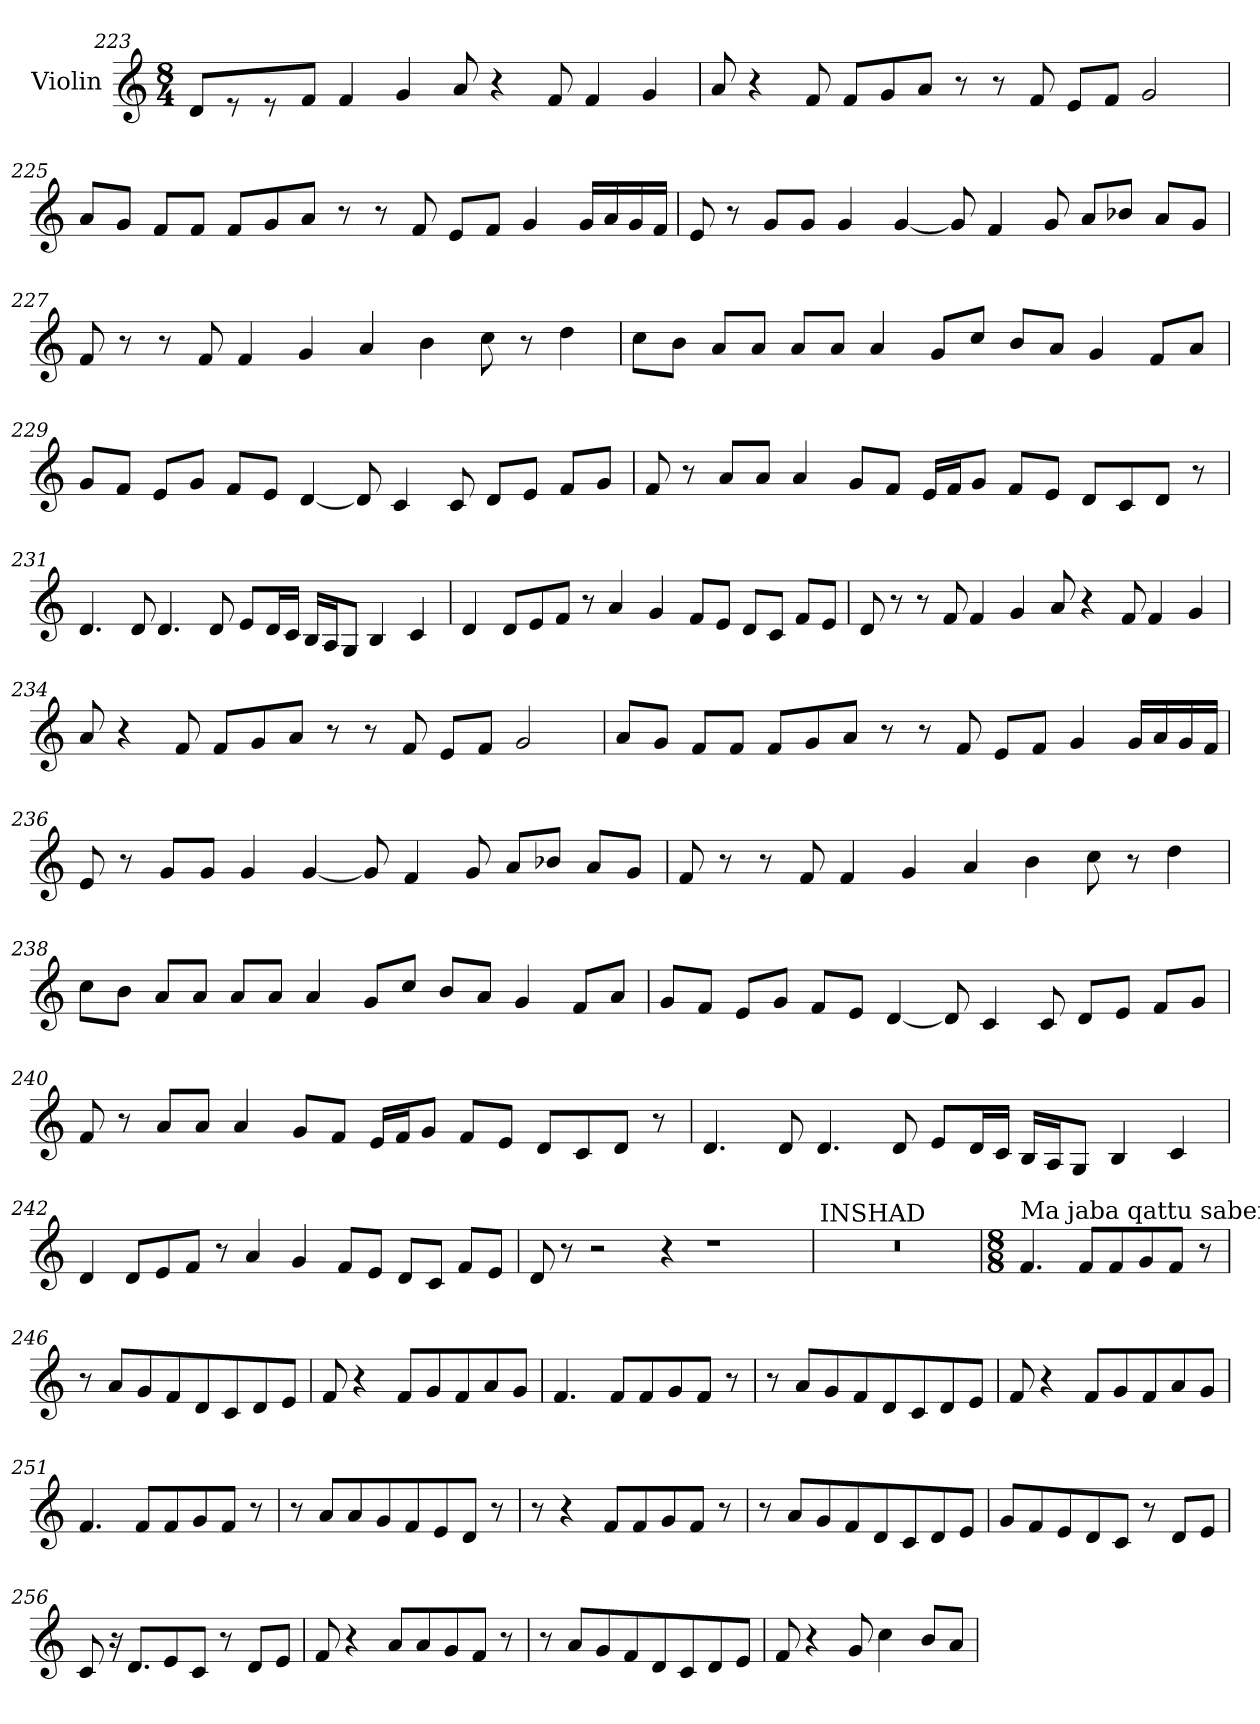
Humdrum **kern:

**kern
*part1
*staff1
*I"Violin
*clefG2
*k[]
*C:
*M8/4
=223
8d/L
8r
8r
8f/J
4f/
4g/
8a/
4r
8f/
4f/
4g/
!!LO:LB:g=z
=224
8a/
4r
8f/
8f/L
8g/
8a/J
8r
8r
8f/
8e/L
8f/J
2g/
=225
8a/L
8g/J
8f/L
8f/J
8f/L
8g/
8a/J
8r
8r
8f/
8e/L
8f/J
4g/
16g/LL
16a/
16g/
16f/JJ
!!LO:PB:g=z
=226
8e/
8r
8g/L
8g/J
4g/
[4g/
8g/]
4f/
8g/
8a/L
8b-X/J
8a/L
8g/J
=227
8f/
8r
8r
8f/
4f/
4g/
4a/
4b\
8cc\
8r
4dd\
!!LO:LB:g=z
=228
8cc\L
8b\J
8a/L
8a/J
8a/L
8a/J
4a/
8g/L
8cc/J
8b/L
8a/J
4g/
8f/L
8a/J
=229
8g/L
8f/J
8e/L
8g/J
8f/L
8e/J
[4d/
8d/]
4c/
8c/
8d/L
8e/J
8f/L
8g/J
!!LO:LB:g=z
=230
8f/
8r
8a/L
8a/J
4a/
8g/L
8f/J
16e/LL
16f/J
8g/J
8f/L
8e/J
8d/L
8c/
8d/J
8r
=231
4.d/
8d/
4.d/
8d/
8e/L
16d/L
16c/JJ
16B/LL
16A/J
8G/J
4B/
4c/
!!LO:LB:g=z
=232
4d/
8d/L
8e/
8f/J
8r
4a/
4g/
8f/L
8e/J
8d/L
8c/J
8f/L
8e/J
=233
8d/
8r
8r
8f/
4f/
4g/
8a/
4r
8f/
4f/
4g/
!!LO:LB:g=z
=234
8a/
4r
8f/
8f/L
8g/
8a/J
8r
8r
8f/
8e/L
8f/J
2g/
=235
8a/L
8g/J
8f/L
8f/J
8f/L
8g/
8a/J
8r
8r
8f/
8e/L
8f/J
4g/
16g/LL
16a/
16g/
16f/JJ
!!LO:LB:g=z
=236
8e/
8r
8g/L
8g/J
4g/
[4g/
8g/]
4f/
8g/
8a/L
8b-X/J
8a/L
8g/J
=237
8f/
8r
8r
8f/
4f/
4g/
4a/
4b\
8cc\
8r
4dd\
!!LO:LB:g=z
=238
8cc\L
8b\J
8a/L
8a/J
8a/L
8a/J
4a/
8g/L
8cc/J
8b/L
8a/J
4g/
8f/L
8a/J
=239
8g/L
8f/J
8e/L
8g/J
8f/L
8e/J
[4d/
8d/]
4c/
8c/
8d/L
8e/J
8f/L
8g/J
!!LO:LB:g=z
=240
8f/
8r
8a/L
8a/J
4a/
8g/L
8f/J
16e/LL
16f/J
8g/J
8f/L
8e/J
8d/L
8c/
8d/J
8r
=241
4.d/
8d/
4.d/
8d/
8e/L
16d/L
16c/JJ
16B/LL
16A/J
8G/J
4B/
4c/
!!LO:PB:g=z
=242
4d/
8d/L
8e/
8f/J
8r
4a/
4g/
8f/L
8e/J
8d/L
8c/J
8f/L
8e/J
=243
8d/
8r
2r
4r
1r
!!LO:PB:g=z
=244
!LO:TX:a:t=INSHAD
0r
!!LO:PB:g=z
=245
*M8/8
*MM80
!LO:TX:a:t=Ma jaba qattu saber
4.f/
8f/L
8f/
8g/
8f/J
8r
=246
8r
8a/L
8g/
8f/
8d/
8c/
8d/
8e/J
=247
8f/
4r
8f/L
8g/
8f/
8a/
8g/J
!!LO:PB:g=z
=248
4.f/
8f/L
8f/
8g/
8f/J
8r
!!LO:PB:g=z
=249
8r
8a/L
8g/
8f/
8d/
8c/
8d/
8e/J
=250
8f/
4r
8f/L
8g/
8f/
8a/
8g/J
=251
4.f/
8f/L
8f/
8g/
8f/J
8r
!!LO:PB:g=z
=252
8r
8a/L
8a/
8g/
8f/
8e/
8d/J
8r
!!LO:PB:g=z
=253
8r
4r
8f/L
8f/
8g/
8f/J
8r
=254
8r
8a/L
8g/
8f/
8d/
8c/
8d/
8e/J
=255
8g/L
8f/
8e/
8d/
8c/J
8r
8d/L
8e/J
!!LO:PB:g=z
=256
8c/
16r
8.d/L
8e/
8c/J
8r
8d/L
8e/J
!!LO:PB:g=z
=257
8f/
4r
8a/L
8a/
8g/
8f/J
8r
=258
8r
8a/L
8g/
8f/
8d/
8c/
8d/
8e/J
=259
8f/
4r
8g/
4cc\
8b/L
8a/J
=
*-
